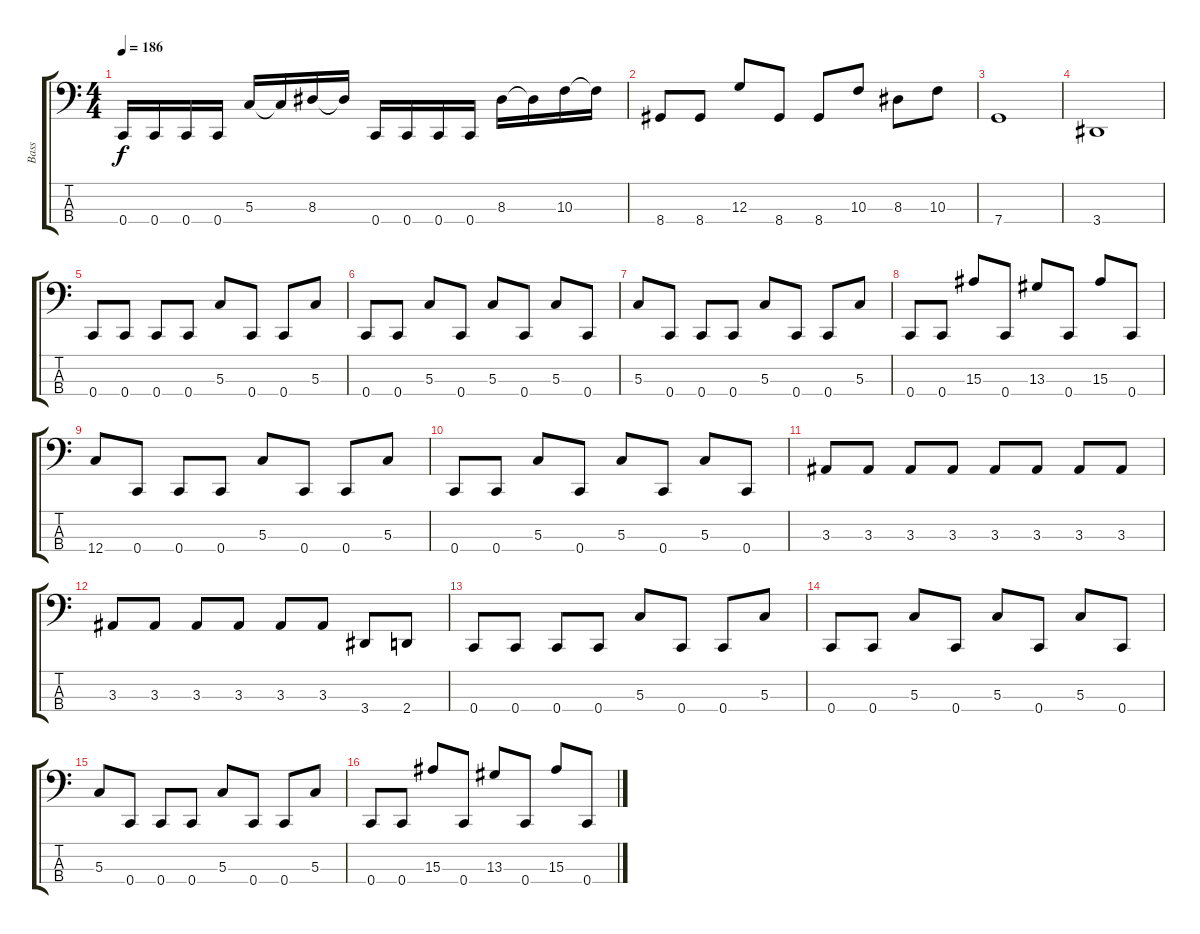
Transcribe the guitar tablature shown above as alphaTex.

\track ("Bass" "Bass") {instrument electricbasspick bank 255}
\staff {score tabs}
\tuning (F2 C2 G1 C1) {hide}
\ts (4 4)
\tempo 186
\clef f4
\ks c
0.4.16{dy f} 0.4.16 0.4.16 0.4.16 5.3.16 5.3{t}.16 8.3.16 8.3{t}.16 0.4.16 0.4.16 0.4.16 0.4.16 8.3.16 8.3{t}.16 10.3.16 10.3{t}.16 |
8.4.8 8.4.8 12.3.8 8.4.8 8.4.8 10.3.8 8.3.8 10.3.8 |
7.4.1 |
3.4.1 |
0.4.8 0.4.8 0.4.8 0.4.8 5.3.8 0.4.8 0.4.8 5.3.8 |
0.4.8 0.4.8 5.3.8 0.4.8 5.3.8 0.4.8 5.3.8 0.4.8 |
5.3.8 0.4.8 0.4.8 0.4.8 5.3.8 0.4.8 0.4.8 5.3.8 |
0.4.8 0.4.8 15.3.8 0.4.8 13.3.8 0.4.8 15.3.8 0.4.8 |
12.4.8 0.4.8 0.4.8 0.4.8 5.3.8 0.4.8 0.4.8 5.3.8 |
0.4.8 0.4.8 5.3.8 0.4.8 5.3.8 0.4.8 5.3.8 0.4.8 |
3.3.8 3.3.8 3.3.8 3.3.8 3.3.8 3.3.8 3.3.8 3.3.8 |
3.3.8 3.3.8 3.3.8 3.3.8 3.3.8 3.3.8 3.4.8 2.4.8 |
0.4.8 0.4.8 0.4.8 0.4.8 5.3.8 0.4.8 0.4.8 5.3.8 |
0.4.8 0.4.8 5.3.8 0.4.8 5.3.8 0.4.8 5.3.8 0.4.8 |
5.3.8 0.4.8 0.4.8 0.4.8 5.3.8 0.4.8 0.4.8 5.3.8 |
0.4.8 0.4.8 15.3.8 0.4.8 13.3.8 0.4.8 15.3.8 0.4.8
